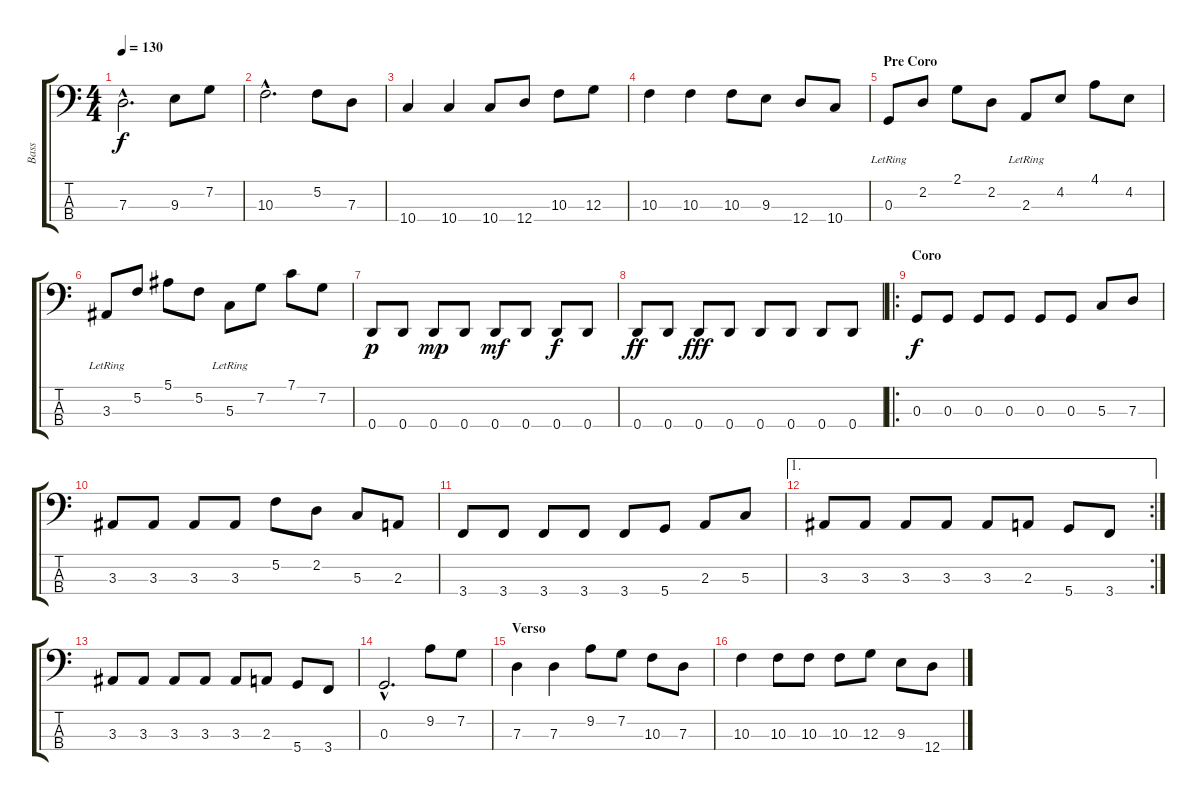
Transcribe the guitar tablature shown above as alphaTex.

\track ("Bass" "Bass") {instrument electricbassfinger}
\staff {score tabs}
\tuning (F2 C2 G1 D1) {hide}
\ts (4 4)
\tempo 130
\clef f4
\ks c
7.3{hac}.2{d dy f} 9.3.8 7.2.8 |
10.3{hac}.2{d} 5.2.8 7.3.8 |
10.4.4 10.4.4 10.4.8 12.4.8 10.3.8 12.3.8 |
10.3.4 10.3.4 10.3.8 9.3.8 12.4.8 10.4.8 |
\section ("" "Pre Coro")
0.3{lr}.8 2.2.8 2.1.8 2.2.8 2.3{lr}.8 4.2.8 4.1.8 4.2.8 |
3.3{lr}.8 5.2.8 5.1.8 5.2.8 5.3{lr}.8 7.2.8 7.1.8 7.2.8 |
0.4.8{dy p} 0.4.8 0.4.8{dy mp} 0.4.8 0.4.8{dy mf} 0.4.8 0.4.8{dy f} 0.4.8 |
0.4.8{dy ff} 0.4.8 0.4.8{dy fff} 0.4.8 0.4.8 0.4.8 0.4.8 0.4.8 |
\ro
\section ("" "Coro")
0.3.8{dy f} 0.3.8 0.3.8 0.3.8 0.3.8 0.3.8 5.3.8 7.3.8 |
3.3.8 3.3.8 3.3.8 3.3.8 5.2.8 2.2.8 5.3.8 2.3.8 |
3.4.8 3.4.8 3.4.8 3.4.8 3.4.8 5.4.8 2.3.8 5.3.8 |
\ae 1
\rc 2
3.3.8 3.3.8 3.3.8 3.3.8 3.3.8 2.3.8 5.4.8 3.4.8 |
3.3.8 3.3.8 3.3.8 3.3.8 3.3.8 2.3.8 5.4.8 3.4.8 |
0.3{hac}.2{d} 9.2.8 7.2.8 |
\section ("" "Verso")
7.3.4 7.3.4 9.2.8 7.2.8 10.3.8 7.3.8 |
10.3.4 10.3.8 10.3.8 10.3.8 12.3.8 9.3.8 12.4.8
